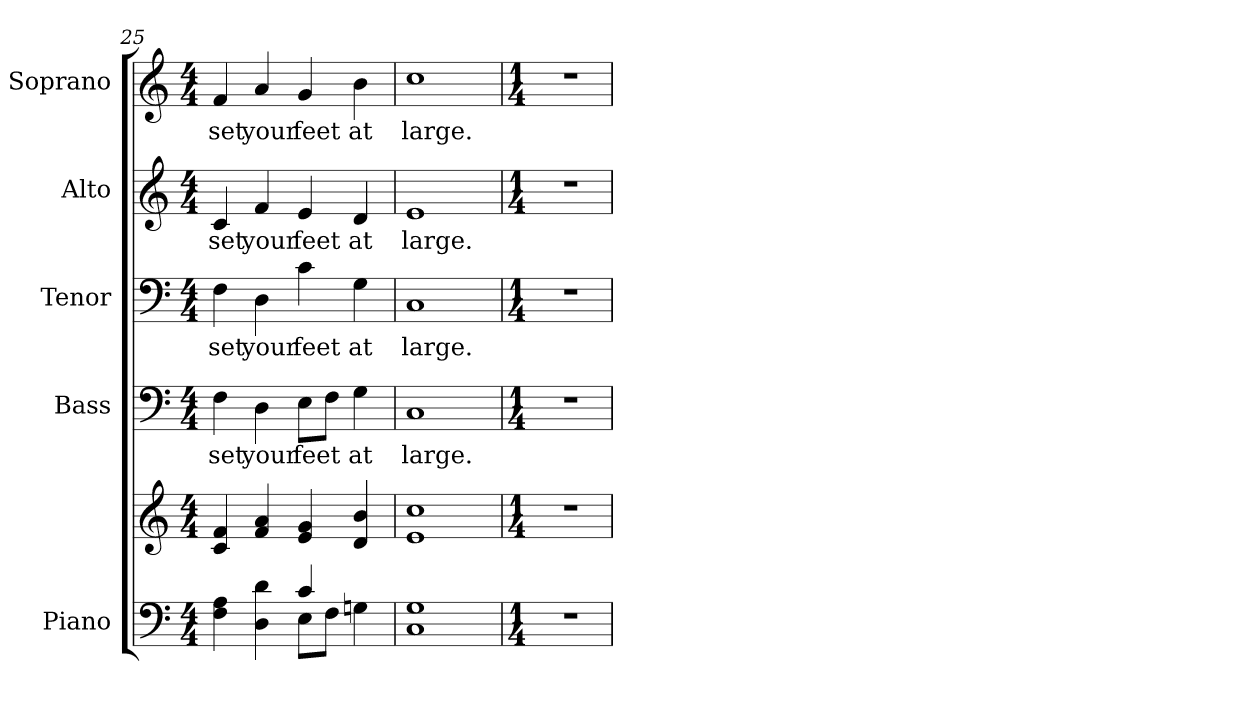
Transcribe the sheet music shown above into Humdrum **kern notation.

**kern	**kern	**kern	**text	**kern	**text	**kern	**text	**kern	**text
*part5	*part5	*part4	*part4	*part3	*part3	*part2	*part2	*part1	*part1
*staff6	*staff5	*staff4	*staff4	*staff3	*staff3	*staff2	*staff2	*staff1	*staff1
*I"Piano	*	*I"Bass	*	*I"Tenor	*	*I"Alto	*	*I"Soprano	*
*I'Pno.	*	*I'B.	*	*I'T.	*	*I'A.	*	*I'S.	*
!!LO:PB:g=z
*clefF4	*clefG2	*clefF4	*	*clefF4	*	*clefG2	*	*clefG2	*
*k[]	*k[]	*k[]	*	*k[]	*	*k[]	*	*k[]	*
*C:	*C:	*C:	*	*C:	*	*C:	*	*C:	*
*M4/4	*M4/4	*M4/4	*	*M4/4	*	*M4/4	*	*M4/4	*
=25	=25	=25	=25	=25	=25	=25	=25	=25	=25
*^	*	*	*	*	*	*	*	*	*
!	!	!	!	!LO:LY:b:color=#000000	!	!	!	!	!	!
!	!	!	!	!	!	!LO:LY:b:color=#000000	!	!	!	!
!	!	!	!	!	!	!	!	!LO:LY:b:color=#000000	!	!
!	!	!	!	!	!	!	!	!	!	!LO:LY:b:color=#000000
4Fi\ 4Ai	2ryy	4ci/ 4fi	4Fi\	set	4Fi\	set	4ci/	set	4fi/	set
!	!	!	!	!LO:LY:b:color=#000000	!	!	!	!	!	!
!	!	!	!	!	!	!LO:LY:b:color=#000000	!	!	!	!
!	!	!	!	!	!	!	!	!LO:LY:b:color=#000000	!	!
!	!	!	!	!	!	!	!	!	!	!LO:LY:b:color=#000000
4Di\ 4di	.	4fi/ 4ai	4Di\	your	4Di\	your	4fi/	your	4ai/	your
!	!	!	!	!LO:LY:b:color=#000000	!	!	!	!	!	!
!	!	!	!	!	!	!LO:LY:b:color=#000000	!	!	!	!
!	!	!	!	!	!	!	!	!LO:LY:b:color=#000000	!	!
!	!	!	!	!	!	!	!	!	!	!LO:LY:b:color=#000000
4ci/	8Ei\L	4ei/ 4gi	8Ei\L	feet	4ci\	feet	4ei/	feet	4gi/	feet
.	8Fi\J	.	8Fi\J	.	.	.	.	.	.	.
!	!	!	!	!LO:LY:b:color=#000000	!	!	!	!	!	!
!	!	!	!	!	!	!LO:LY:b:color=#000000	!	!	!	!
!	!	!	!	!	!	!	!	!LO:LY:b:color=#000000	!	!
!	!	!	!	!	!	!	!	!	!	!LO:LY:b:color=#000000
4Gni\	4ryy	4di/ 4bi	4Gi\	at	4Gi\	at	4di/	at	4bi\	at
*v	*v	*	*	*	*	*	*	*	*	*
=26	=26	=26	=26	=26	=26	=26	=26	=26	=26
*^	*	*	*	*	*	*	*	*	*
!	!	!	!	!LO:LY:b:color=#000000	!	!	!	!	!	!
*v	*v	*	*	*	*	*	*	*	*	*
*^	*	*	*	*	*	*	*	*	*
!	!	!	!	!	!	!LO:LY:b:color=#000000	!	!	!	!
*v	*v	*	*	*	*	*	*	*	*	*
*^	*	*	*	*	*	*	*	*	*
!	!	!	!	!	!	!	!	!LO:LY:b:color=#000000	!	!
*v	*v	*	*	*	*	*	*	*	*	*
*^	*	*	*	*	*	*	*	*	*
!	!	!	!	!	!	!	!	!	!	!LO:LY:b:color=#000000
*v	*v	*	*	*	*	*	*	*	*	*
1Ci 1Gi	1ei 1cci	1Ci	large.	1Ci	large.	1ei	large.	1cci	large.
!!LO:PB:g=z
=27	=27	=27	=27	=27	=27	=27	=27	=27	=27
*M1/4	*M1/4	*M1/4	*	*M1/4	*	*M1/4	*	*M1/4	*
!LO:N:vis=1	!LO:N:vis=1	!LO:N:vis=1	!	!LO:N:vis=1	!	!LO:N:vis=1	!	!LO:N:vis=1	!
4r	4r	4r	.	4r	.	4r	.	4r	.
=	=	=	=	=	=	=	=	=	=
*-	*-	*-	*-	*-	*-	*-	*-	*-	*-
